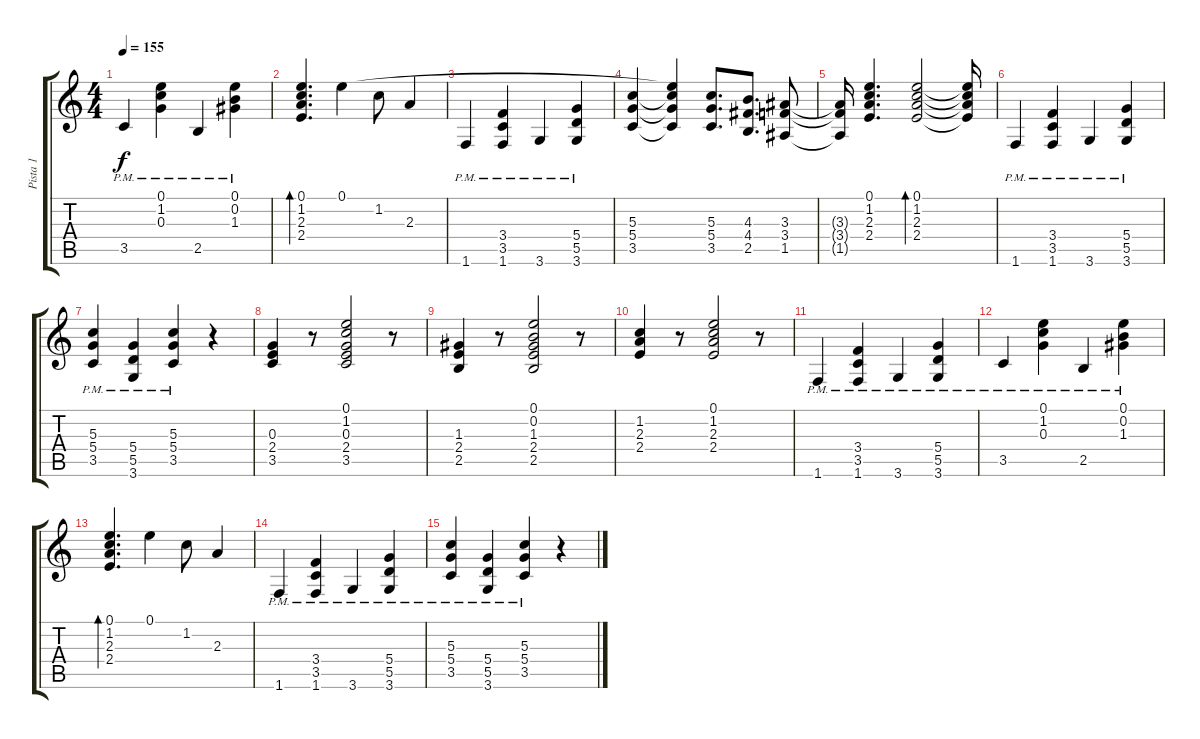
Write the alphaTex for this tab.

\track ("Pista 1" "Pista 1") {instrument electricguitarclean}
\staff {score tabs}
\tuning (E4 B3 G3 D3 A2 E2) {hide}
\ts (4 4)
\tempo 155
\clef g2
\ks c
3.5{pm}.4{dy f} (0.1{pm} 1.2{pm} 0.3{pm}).4 2.5{pm}.4 (0.1{pm} 0.2{pm} 1.3{pm}).4 |
(0.1 1.2 2.3 2.4).4{d bd 480} 0.1.4 1.2.8 2.3.4 |
1.6{pm}.4 (3.4{pm} 3.5{pm} 1.6{pm}).4 3.6{pm}.4 (5.4{pm} 5.5{pm} 3.6{pm}).4 |
(5.3 5.4 3.5).4 (0.1{t} 5.3{t} 5.4{t} 3.5{t}).4 (5.3 5.4 3.5).8{d} (4.3 4.4 2.5).8{d} (3.3 3.4 1.5).8 |
(3.3{t} 3.4{t} 1.5{t}).16 (0.1 1.2 2.3 2.4).4{d} (0.1 1.2 2.3 2.4).2{bd 480} (0.1{t} 1.2{t} 2.3{t} 2.4{t}).16 |
1.6{pm}.4 (3.4{pm} 3.5{pm} 1.6{pm}).4 3.6{pm}.4 (5.4{pm} 5.5{pm} 3.6{pm}).4 |
(5.3{pm} 5.4{pm} 3.5{pm}).4 (5.4{pm} 5.5{pm} 3.6{pm}).4 (5.3{pm} 5.4{pm} 3.5{pm}).4 r.4 |
(0.3 2.4 3.5).4 r.8 (0.1 1.2 0.3 2.4 3.5).2 r.8 |
(1.3 2.4 2.5).4 r.8 (0.1 0.2 1.3 2.4 2.5).2 r.8 |
(1.2 2.3 2.4).4 r.8 (0.1 1.2 2.3 2.4).2 r.8 |
1.6{pm}.4 (3.4{pm} 3.5{pm} 1.6{pm}).4 3.6{pm}.4 (5.4{pm} 5.5{pm} 3.6{pm}).4 |
3.5{pm}.4 (0.1{pm} 1.2{pm} 0.3{pm}).4 2.5{pm}.4 (0.1{pm} 0.2{pm} 1.3{pm}).4 |
(0.1 1.2 2.3 2.4).4{d bd 480} 0.1.4 1.2.8 2.3.4 |
1.6{pm}.4 (3.4{pm} 3.5{pm} 1.6{pm}).4 3.6{pm}.4 (5.4{pm} 5.5{pm} 3.6{pm}).4 |
(5.3{pm} 5.4{pm} 3.5{pm}).4 (5.4{pm} 5.5{pm} 3.6{pm}).4 (5.3{pm} 5.4{pm} 3.5{pm}).4 r.4
